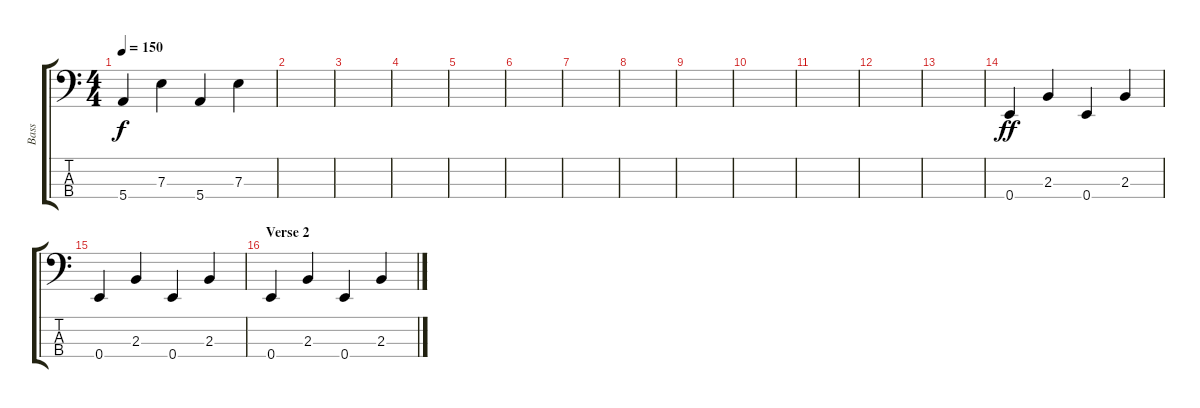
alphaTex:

\track ("Bass" "Bass") {instrument acousticbass}
\staff {score tabs}
\tuning (G2 D2 A1 E1) {hide}
\ts (4 4)
\tempo 150
\clef f4
\ks c
5.4.4{dy f} 7.3.4 5.4.4 7.3.4 |
|
|
|
|
|
|
|
|
|
|
|
|
0.4.4{dy ff} 2.3.4 0.4.4 2.3.4 |
0.4.4 2.3.4 0.4.4 2.3.4 |
\section ("" "Verse 2")
0.4.4 2.3.4 0.4.4 2.3.4
